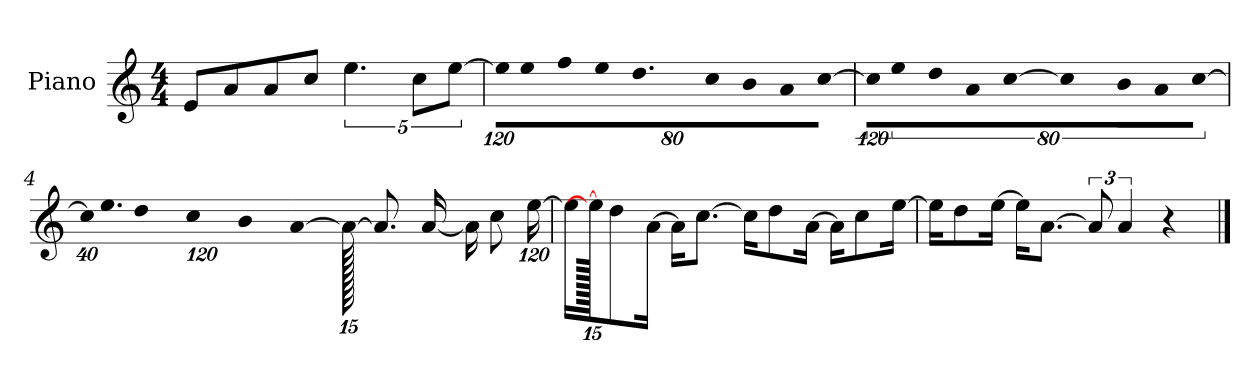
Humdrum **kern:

**kern
*part1
*staff1
*I"Piano
*I'P-no
*clefG2
*k[]
*M4/4
*MM90
=1
8e/L
8a/
8a/
8cc/J
5.ee\
10cc\L
[10ee\J
=2
*Xbrackettup
!LO:N:vis=16
1920%107ee\KL]
!LO:N:vis=8
640%71ee\
!LO:N:vis=8
640%71ff\
!LO:N:vis=8
640%71ee\
9.dd\
!LO:N:vis=8
640%71cc\
!LO:N:vis=8
640%71b\
!LO:N:vis=8
640%71a\
!LO:N:vis=8
[640%71cc\J
=3
*brackettup
!LO:N:vis=16
1920%107cc\KL]
!LO:N:vis=8
640%71ee\
!LO:N:vis=8
640%71dd\
!LO:N:vis=8
640%71a\
!LO:N:vis=16
[1920%107cc\Jk
!LO:N:vis=4
1920%427cc\]
!LO:N:vis=8
640%71b\L
!LO:N:vis=8
640%71a\
!LO:N:vis=8
[640%71cc\J
=4
*Xbrackettup
!LO:N:vis=32
640%23cc\KLL]
!LO:N:vis=16.
960%103ee\J
!LO:N:vis=8
960%137dd\
!LO:N:vis=16
1920%137cc\L
!LO:N:vis=32
640%23b\K
[384%41a\J
1920a\_
8.a/L]
[16a/Jk
16a\KL]
8cc\
[1920%119ee\Jk
!!LO:LB:g=z
=5
16ee\KL]
1920ee\_
8dd\
[16a\Jk
16a\KL]
[8.cc\J
16cc\KL]
8dd\
[16a\Jk
16a\KL]
8cc\
[16ee\Jk
=6
16ee\KL]
8dd\
[16ee\Jk
16ee\KL]
[8.a\J
*brackettup
12a/]
6a/
4r
==
*-
